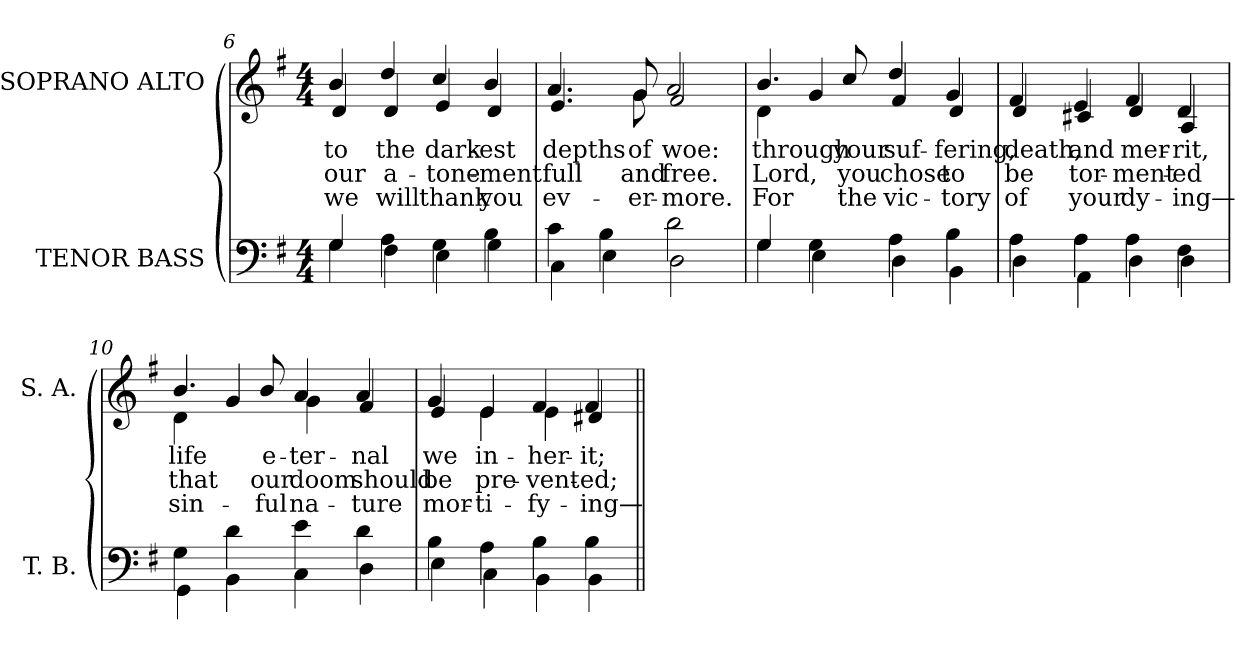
**kern	**kern	**text	**text	**text
*part2	*part1	*part1	*part1	*part1
*staff2	*staff1	*staff1	*staff1	*staff1
*I"TENOR BASS	*I"SOPRANO ALTO	*	*	*
*I'T. B.	*I'S. A.	*	*	*
*clefF4	*clefG2	*	*	*
*k[f#]	*k[f#]	*	*	*
*G:	*G:	*	*	*
*M4/4	*M4/4	*	*	*
=6	=6	=6	=6	=6
*^	*	*	*	*
!	!	!	!LO:LY:b:color=#000000	!LO:LY:b:color=#000000	!LO:LY:b:color=#000000
*	*	*^	*	*	*
4Gi/	4Gi\	4bi/	4di/	to	our	we
!	!	!	!	!LO:LY:b:color=#000000	!LO:LY:b:color=#000000	!LO:LY:b:color=#000000
4Ai\	4F#i\	4ddi/	4di/	the	a-	will
!	!	!	!	!LO:LY:b:color=#000000	!LO:LY:b:color=#000000	!LO:LY:b:color=#000000
4Gi\	4Ei\	4cci/	4ei/	dark-	-tone-	thank
!	!	!	!	!LO:LY:b:color=#000000	!LO:LY:b:color=#000000	!LO:LY:b:color=#000000
4Bi\	4Gi\	4bi/	4di/	-est	-ment	you
=7	=7	=7	=7	=7	=7	=7
!	!	!	!	!LO:LY:b:color=#000000	!LO:LY:b:color=#000000	!LO:LY:b:color=#000000
4ci\	4Ci\	4.ai/	4.ei/	depths	full	ev-
4Bi\	4Ei\	.	.	.	.	.
!	!	!	!	!LO:LY:b:color=#000000	!LO:LY:b:color=#000000	!LO:LY:b:color=#000000
.	.	8gi/	8gi\	of	and	-er-
!	!	!	!	!LO:LY:b:color=#000000	!LO:LY:b:color=#000000	!LO:LY:b:color=#000000
2di\	2Di\	2ai/	2f#i/	woe:	free.	-more.
!!LO:LB:g=z	!!
=8	=8	=8	=8	=8	=8	=8
!	!	!	!	!LO:LY:b:color=#000000	!LO:LY:b:color=#000000	!LO:LY:b:color=#000000
4Gi/	4Gi\	4.bi/	4di\	through	Lord,	For
4Gi\	4Ei\	.	4gi/	.	.	.
!	!	!	!	!LO:LY:b:color=#000000	!LO:LY:b:color=#000000	!LO:LY:b:color=#000000
.	.	8cci/	.	your	you	the
!	!	!	!	!LO:LY:b:color=#000000	!LO:LY:b:color=#000000	!LO:LY:b:color=#000000
4Ai\	4Di\	4ddi/	4f#i/	suf-	chose	vic-
!	!	!	!	!LO:LY:b:color=#000000	!LO:LY:b:color=#000000	!LO:LY:b:color=#000000
4Bi\	4BBi\	4gi/	4di/	-fering,	to	-tory
=9	=9	=9	=9	=9	=9	=9
!	!	!	!	!LO:LY:b:color=#000000	!LO:LY:b:color=#000000	!LO:LY:b:color=#000000
4Ai\	4Di\	4f#i/	4di/	death,	be	of
!	!	!	!	!LO:LY:b:color=#000000	!LO:LY:b:color=#000000	!LO:LY:b:color=#000000
4Ai\	4AAi\	4ei/	4c#Xi/	and	tor-	your
!	!	!	!	!LO:LY:b:color=#000000	!LO:LY:b:color=#000000	!LO:LY:b:color=#000000
4Ai\	4Di\	4f#i/	4di/	mer-	-ment-	dy-
!	!	!	!	!LO:LY:b:color=#000000	!LO:LY:b:color=#000000	!LO:LY:b:color=#000000
4F#i\	4Di\	4di/	4Ai/	-rit,	-ed	-ing—
=10	=10	=10	=10	=10	=10	=10
!	!	!	!	!LO:LY:b:color=#000000	!LO:LY:b:color=#000000	!LO:LY:b:color=#000000
4Gi\	4GGi\	4.bi/	4di\	life	that	sin-
4di\	4BBi\	.	4gi/	.	.	.
!	!	!	!	!LO:LY:b:color=#000000	!LO:LY:b:color=#000000	!LO:LY:b:color=#000000
.	.	8bi/	.	e-	our	-ful
!	!	!	!	!LO:LY:b:color=#000000	!LO:LY:b:color=#000000	!LO:LY:b:color=#000000
4ei\	4Ci\	4ai/	4gi\	-ter-	doom	na-
!	!	!	!	!LO:LY:b:color=#000000	!LO:LY:b:color=#000000	!LO:LY:b:color=#000000
4di\	4Di\	4ai/	4f#i/	-nal	should	-ture
=11	=11	=11	=11	=11	=11	=11
!	!	!	!	!LO:LY:b:color=#000000	!LO:LY:b:color=#000000	!LO:LY:b:color=#000000
4Bi\	4Ei\	4gi/	4ei/	we	be	mor-
!	!	!	!	!LO:LY:b:color=#000000	!LO:LY:b:color=#000000	!LO:LY:b:color=#000000
4Ai\	4Ci\	4ei/	4ei\	in-	pre-	-ti-
!	!	!	!	!LO:LY:b:color=#000000	!LO:LY:b:color=#000000	!LO:LY:b:color=#000000
4Bi\	4BBi\	4f#i/	4ei\	-her-	-vent-	-fy-
!	!	!	!	!LO:LY:b:color=#000000	!LO:LY:b:color=#000000	!LO:LY:b:color=#000000
4Bi\	4BBi\	4f#i/	4d#Xi/	-it;	-ed;	-ing—
*v	*v	*	*	*	*	*
*	*v	*v	*	*	*
=||	=||	=||	=||	=||
*-	*-	*-	*-	*-
